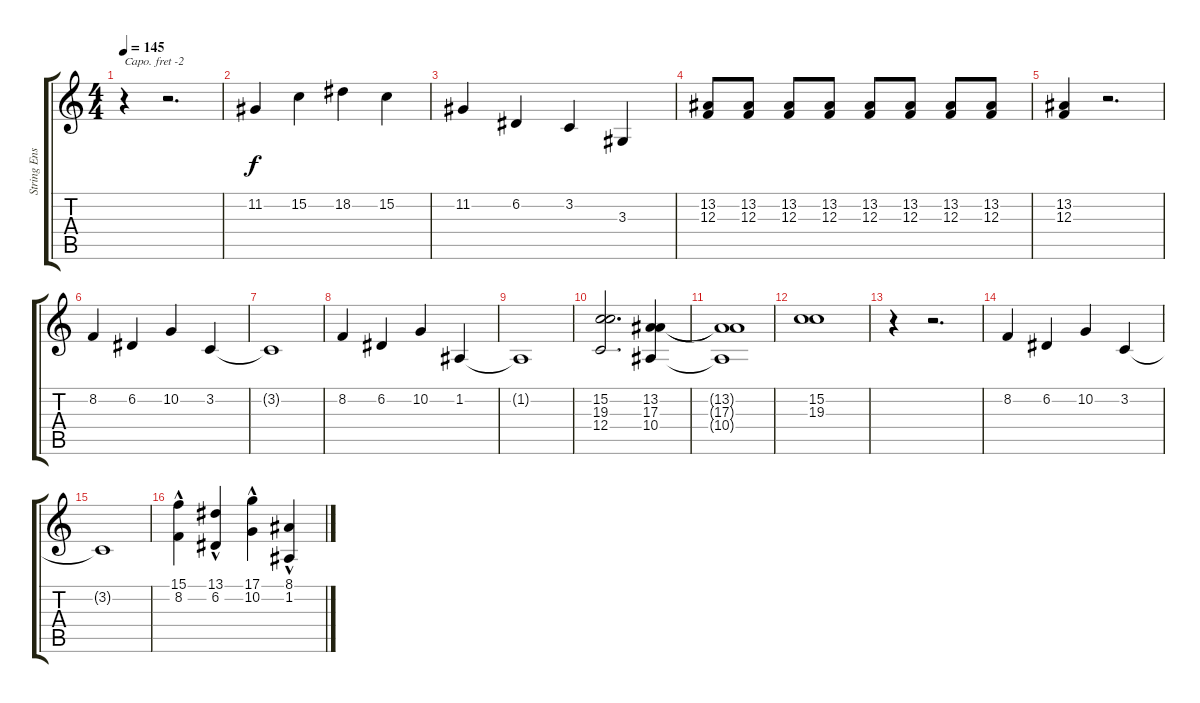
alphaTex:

\track ("String Ensemble" "String Ens") {instrument stringensemble1}
\staff {score tabs}
\capo -2
\tuning (E4 B3 G3 D3 A2 D2) {hide}
\ts (4 4)
\tempo 145
\clef g2
\ks c
r.4{dy f} r.2{d} |
11.2.4 15.2.4 18.2.4 15.2.4 |
11.2.4 6.2.4 3.2.4 3.3.4 |
(13.2 12.3).8 (13.2 12.3).8 (13.2 12.3).8 (13.2 12.3).8 (13.2 12.3).8 (13.2 12.3).8 (13.2 12.3).8 (13.2 12.3).8 |
(13.2 12.3).4 r.2{d} |
8.2.4 6.2.4 10.2.4 3.2.4 |
3.2{t}.1 |
8.2.4 6.2.4 10.2.4 1.2.4 |
1.2{t}.1 |
(15.2 19.3 12.4).2{d} (13.2 17.3 10.4).4 |
(13.2{t} 17.3{t} 10.4{t}).1 |
(15.2 19.3).1 |
r.4 r.2{d} |
8.2.4 6.2.4 10.2.4 3.2.4 |
3.2{t}.1 |
(15.1{hac} 8.2).4 (13.1{hac} 6.2).4 (17.1{hac} 10.2).4 (8.1{hac} 1.2).4
